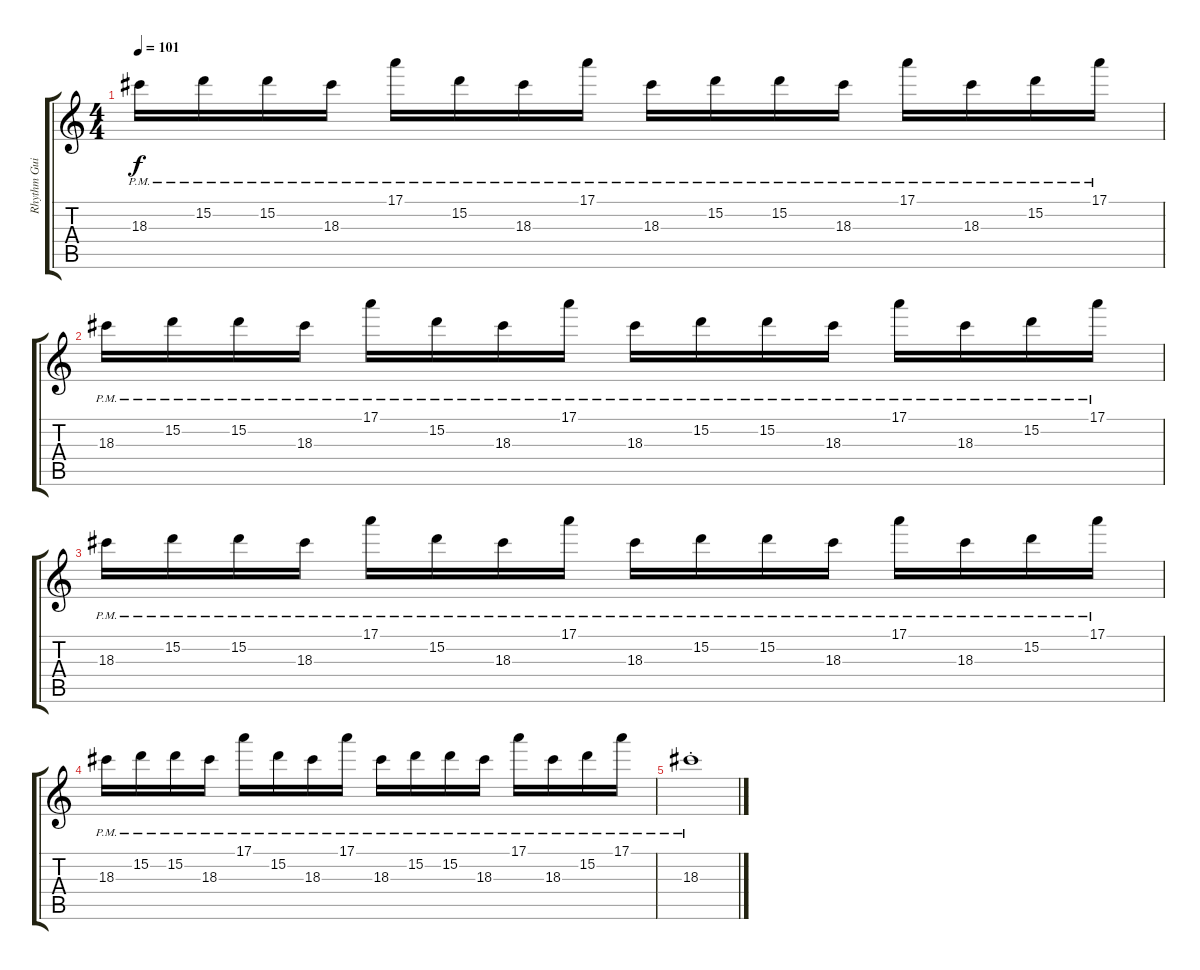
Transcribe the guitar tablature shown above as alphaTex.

\track ("Rhythm Guitar" "Rhythm Gui") {instrument overdrivenguitar}
\staff {score tabs}
\tuning (E4 B3 G3 D3 A2 E2) {hide}
\ts (4 4)
\tempo 101
\clef g2
\ks c
18.3{pm}.16{dy f} 15.2{pm}.16 15.2{pm}.16 18.3{pm}.16 17.1{pm}.16 15.2{pm}.16 18.3{pm}.16 17.1{pm}.16 18.3{pm}.16 15.2{pm}.16 15.2{pm}.16 18.3{pm}.16 17.1{pm}.16 18.3{pm}.16 15.2{pm}.16 17.1{pm}.16 |
18.3{pm}.16 15.2{pm}.16 15.2{pm}.16 18.3{pm}.16 17.1{pm}.16 15.2{pm}.16 18.3{pm}.16 17.1{pm}.16 18.3{pm}.16 15.2{pm}.16 15.2{pm}.16 18.3{pm}.16 17.1{pm}.16 18.3{pm}.16 15.2{pm}.16 17.1{pm}.16 |
18.3{pm}.16 15.2{pm}.16 15.2{pm}.16 18.3{pm}.16 17.1{pm}.16 15.2{pm}.16 18.3{pm}.16 17.1{pm}.16 18.3{pm}.16 15.2{pm}.16 15.2{pm}.16 18.3{pm}.16 17.1{pm}.16 18.3{pm}.16 15.2{pm}.16 17.1{pm}.16 |
18.3{pm}.16 15.2{pm}.16 15.2{pm}.16 18.3{pm}.16 17.1{pm}.16 15.2{pm}.16 18.3{pm}.16 17.1{pm}.16 18.3{pm}.16 15.2{pm}.16 15.2{pm}.16 18.3{pm}.16 17.1{pm}.16 18.3{pm}.16 15.2{pm}.16 17.1{pm}.16 |
18.3{pm st}.1
